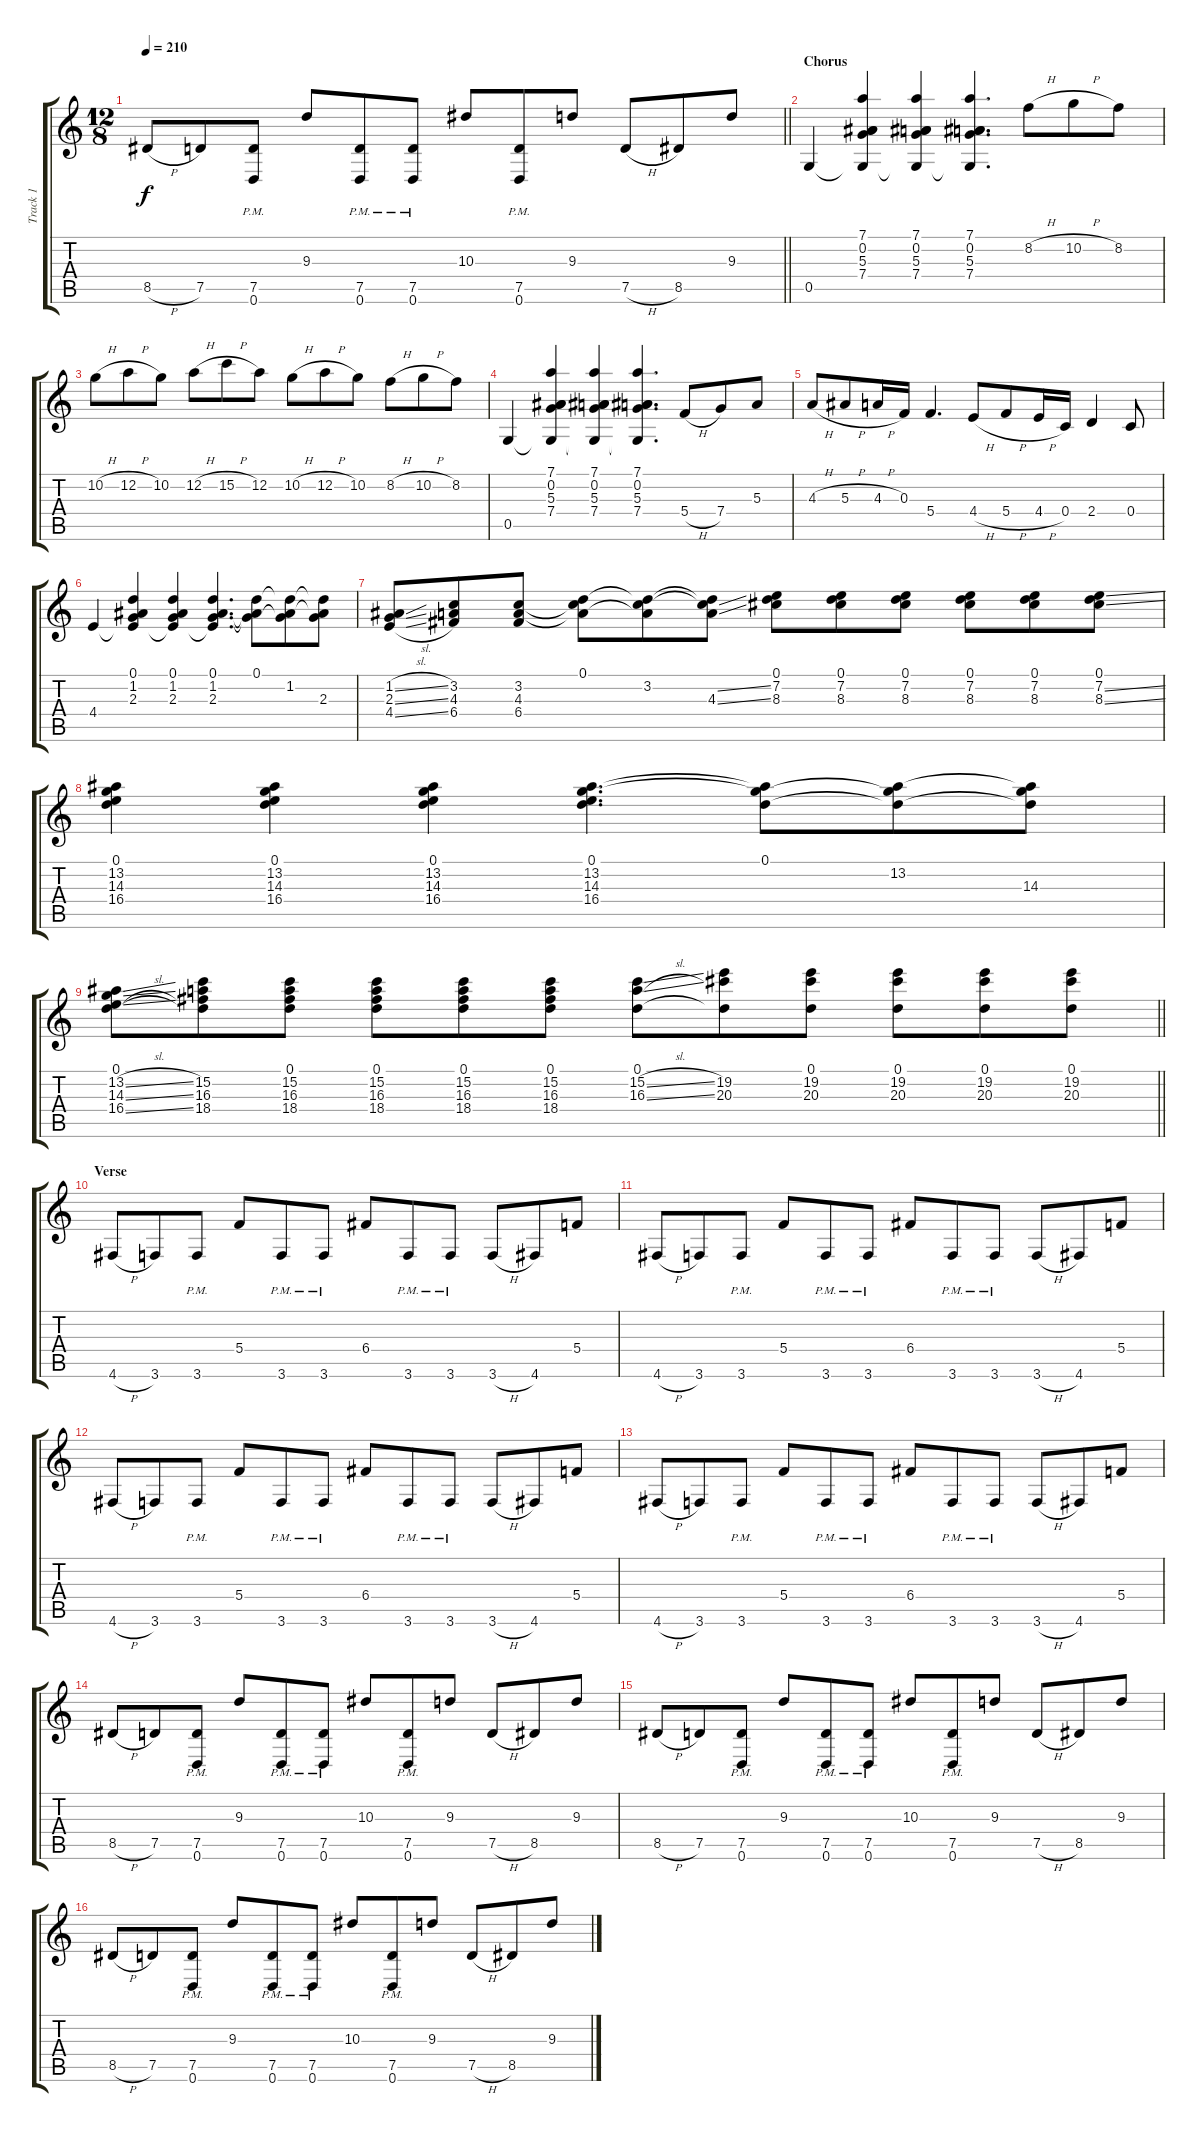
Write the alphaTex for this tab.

\track ("Track 1" "Track 1") {instrument distortionguitar}
\staff {score tabs}
\tuning (D4 A3 F3 C3 G2 D2) {hide}
\ts (12 8)
\tempo 210
\clef g2
\barLineRight lightlight
\ks c
8.5{h}.8{dy f} 7.5.8 (7.5{pm} 0.6{pm}).8 9.3.8 (7.5{pm} 0.6{pm}).8 (7.5{pm} 0.6{pm}).8 10.3.8 (7.5{pm} 0.6{pm}).8 9.3.8 7.5{h}.8 8.5.8 9.3.8 |
\section ("" "Chorus")
0.5.4 (7.1 0.2 5.3 7.4 0.5{t}).4 (7.1 0.2 5.3 7.4 0.5{t}).4 (7.1 0.2 5.3 7.4 0.5{t}).4{d} 8.2{h}.8 10.2{h}.8 8.2.8 |
10.2{h}.8 12.2{h}.8 10.2.8 12.2{h}.8 15.2{h}.8 12.2.8 10.2{h}.8 12.2{h}.8 10.2.8 8.2{h}.8 10.2{h}.8 8.2.8 |
0.5.4 (7.1 0.2 5.3 7.4 0.5{t}).4 (7.1 0.2 5.3 7.4 0.5{t}).4 (7.1 0.2 5.3 7.4 0.5{t}).4{d} 5.4{h}.8 7.4.8 5.3.8 |
4.3{h}.8 5.3{h}.8 4.3{h}.16 0.3.16 5.4.4{d} 4.4{h}.8 5.4{h}.8 4.4{h}.16 0.4.16 2.4.4 0.4.8 |
4.4.4 (0.1 1.2 2.3 4.4{t}).4 (0.1 1.2 2.3 4.4{t}).4 (0.1 1.2 2.3 4.4{t}).4{d} (0.1 1.2{t} 2.3{t}).8 (0.1{t} 1.2 2.3{t}).8 (0.1{t} 1.2{t} 2.3).8 |
(1.2{sl} 2.3{sl} 4.4{sl}).8 (3.2 4.3 6.4).8 (3.2 4.3 6.4).8 (0.1 3.2{t} 4.3{t}).8 (0.1{t} 3.2 4.3{t}).8 (0.1{t} 3.2{ss t} 4.3{ss}).8 (0.1 7.2 8.3).8 (0.1 7.2 8.3).8 (0.1 7.2 8.3).8 (0.1 7.2 8.3).8 (0.1 7.2 8.3).8 (0.1 7.2{ss} 8.3{ss}).8 |
(0.1 13.2 14.3 16.4).4 (0.1 13.2 14.3 16.4).4 (0.1 13.2 14.3 16.4).4 (0.1 13.2 14.3 16.4).4{d} (0.1 13.2{t} 14.3{t}).8 (0.1{t} 13.2 14.3{t}).8 (0.1{t} 13.2{t} 14.3).8 |
\barLineRight lightlight
(0.1 13.2{sl} 14.3{sl} 16.4{sl}).8 (0.1{t} 15.2 16.3 18.4).8 (0.1 15.2 16.3 18.4).8 (0.1 15.2 16.3 18.4).8 (0.1 15.2 16.3 18.4).8 (0.1 15.2 16.3 18.4).8 (0.1 15.2{sl} 16.3{sl}).8 (0.1{t} 19.2 20.3).8 (0.1 19.2 20.3).8 (0.1 19.2 20.3).8 (0.1 19.2 20.3).8 (0.1 19.2 20.3).8 |
\section ("" "Verse")
4.6{h}.8 3.6.8 3.6{pm}.8 5.4.8 3.6{pm}.8 3.6{pm}.8 6.4.8 3.6{pm}.8 3.6{pm}.8 3.6{h}.8 4.6.8 5.4.8 |
4.6{h}.8 3.6.8 3.6{pm}.8 5.4.8 3.6{pm}.8 3.6{pm}.8 6.4.8 3.6{pm}.8 3.6{pm}.8 3.6{h}.8 4.6.8 5.4.8 |
4.6{h}.8 3.6.8 3.6{pm}.8 5.4.8 3.6{pm}.8 3.6{pm}.8 6.4.8 3.6{pm}.8 3.6{pm}.8 3.6{h}.8 4.6.8 5.4.8 |
4.6{h}.8 3.6.8 3.6{pm}.8 5.4.8 3.6{pm}.8 3.6{pm}.8 6.4.8 3.6{pm}.8 3.6{pm}.8 3.6{h}.8 4.6.8 5.4.8 |
8.5{h}.8 7.5.8 (7.5{pm} 0.6{pm}).8 9.3.8 (7.5{pm} 0.6{pm}).8 (7.5{pm} 0.6{pm}).8 10.3.8 (7.5{pm} 0.6{pm}).8 9.3.8 7.5{h}.8 8.5.8 9.3.8 |
8.5{h}.8 7.5.8 (7.5{pm} 0.6{pm}).8 9.3.8 (7.5{pm} 0.6{pm}).8 (7.5{pm} 0.6{pm}).8 10.3.8 (7.5{pm} 0.6{pm}).8 9.3.8 7.5{h}.8 8.5.8 9.3.8 |
8.5{h}.8 7.5.8 (7.5{pm} 0.6{pm}).8 9.3.8 (7.5{pm} 0.6{pm}).8 (7.5{pm} 0.6{pm}).8 10.3.8 (7.5{pm} 0.6{pm}).8 9.3.8 7.5{h}.8 8.5.8 9.3.8
